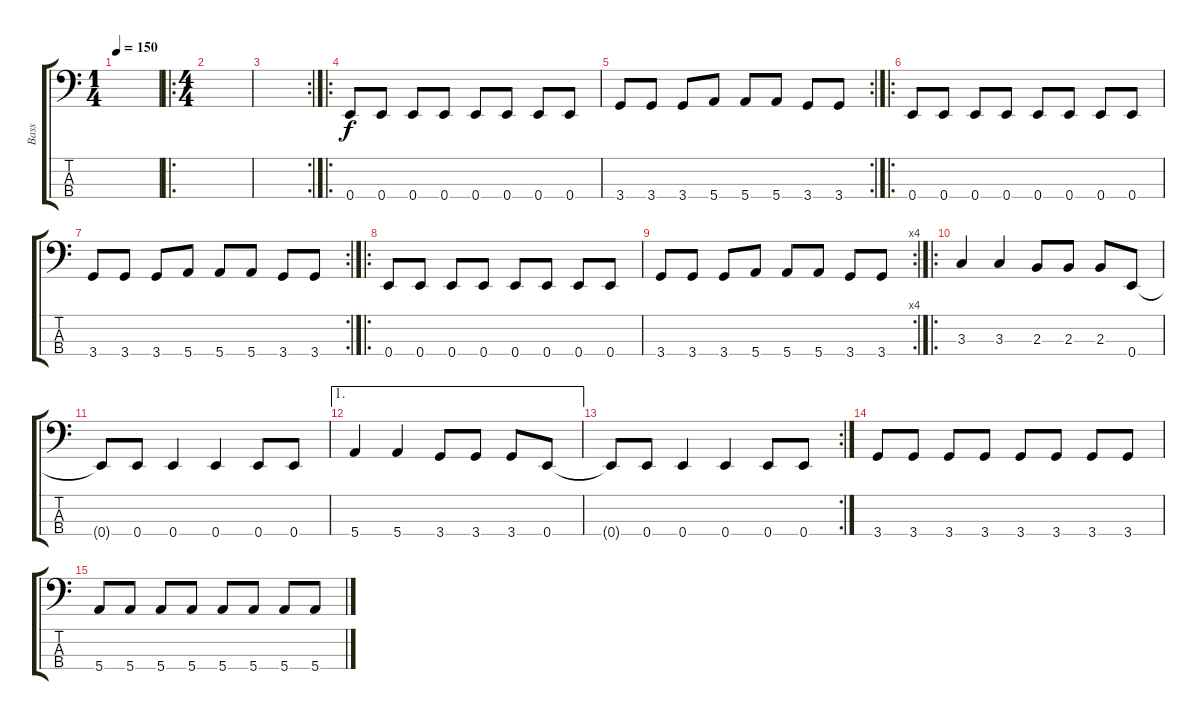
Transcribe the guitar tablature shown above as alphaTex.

\track ("Bass" "Bass") {instrument electricbassfinger}
\staff {score tabs}
\tuning (G2 D2 A1 E1) {hide}
\ts (1 4)
\tempo 150
\clef f4
\ks c
|
\ro
\ts (4 4)
|
\rc 2
|
\ro
0.4.8 0.4.8 0.4.8 0.4.8 0.4.8 0.4.8 0.4.8 0.4.8 |
\rc 2
3.4.8 3.4.8 3.4.8 5.4.8 5.4.8 5.4.8 3.4.8 3.4.8 |
\ro
0.4.8 0.4.8 0.4.8 0.4.8 0.4.8 0.4.8 0.4.8 0.4.8 |
\rc 2
3.4.8 3.4.8 3.4.8 5.4.8 5.4.8 5.4.8 3.4.8 3.4.8 |
\ro
0.4.8 0.4.8 0.4.8 0.4.8 0.4.8 0.4.8 0.4.8 0.4.8 |
\rc 4
3.4.8 3.4.8 3.4.8 5.4.8 5.4.8 5.4.8 3.4.8 3.4.8 |
\ro
3.3.4 3.3.4 2.3.8 2.3.8 2.3.8 0.4.8 |
0.4{t}.8 0.4.8 0.4.4 0.4.4 0.4.8 0.4.8 |
\ae 1
5.4.4 5.4.4 3.4.8 3.4.8 3.4.8 0.4.8 |
\rc 2
0.4{t}.8 0.4.8 0.4.4 0.4.4 0.4.8 0.4.8 |
3.4.8 3.4.8 3.4.8 3.4.8 3.4.8 3.4.8 3.4.8 3.4.8 |
5.4.8 5.4.8 5.4.8 5.4.8 5.4.8 5.4.8 5.4.8 5.4.8
